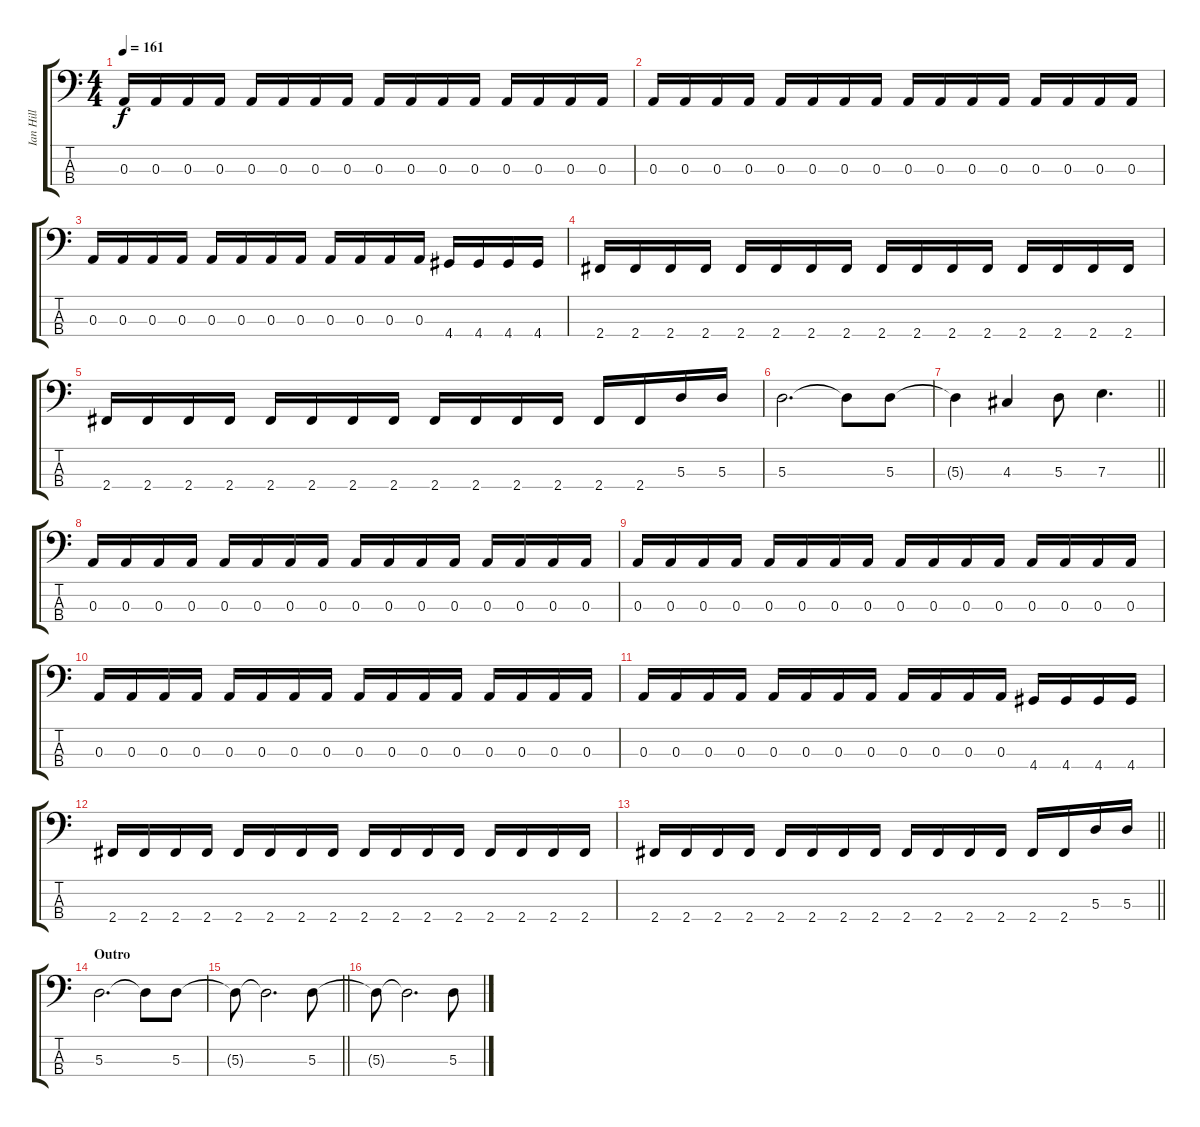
\track ("Ian Hill" "Ian Hill") {instrument electricbasspick}
\staff {score tabs}
\tuning (G2 D2 A1 E1) {hide}
\ts (4 4)
\tempo 161
\clef f4
\ks c
0.3.16{dy f} 0.3.16 0.3.16 0.3.16 0.3.16 0.3.16 0.3.16 0.3.16 0.3.16 0.3.16 0.3.16 0.3.16 0.3.16 0.3.16 0.3.16 0.3.16 |
0.3.16 0.3.16 0.3.16 0.3.16 0.3.16 0.3.16 0.3.16 0.3.16 0.3.16 0.3.16 0.3.16 0.3.16 0.3.16 0.3.16 0.3.16 0.3.16 |
0.3.16 0.3.16 0.3.16 0.3.16 0.3.16 0.3.16 0.3.16 0.3.16 0.3.16 0.3.16 0.3.16 0.3.16 4.4.16 4.4.16 4.4.16 4.4.16 |
2.4.16 2.4.16 2.4.16 2.4.16 2.4.16 2.4.16 2.4.16 2.4.16 2.4.16 2.4.16 2.4.16 2.4.16 2.4.16 2.4.16 2.4.16 2.4.16 |
2.4.16 2.4.16 2.4.16 2.4.16 2.4.16 2.4.16 2.4.16 2.4.16 2.4.16 2.4.16 2.4.16 2.4.16 2.4.16 2.4.16 5.3.16 5.3.16 |
5.3.2{d} 5.3{t}.8 5.3.8 |
\barLineRight lightlight
5.3{t}.4 4.3.4 5.3.8 7.3.4{d} |
0.3.16 0.3.16 0.3.16 0.3.16 0.3.16 0.3.16 0.3.16 0.3.16 0.3.16 0.3.16 0.3.16 0.3.16 0.3.16 0.3.16 0.3.16 0.3.16 |
0.3.16 0.3.16 0.3.16 0.3.16 0.3.16 0.3.16 0.3.16 0.3.16 0.3.16 0.3.16 0.3.16 0.3.16 0.3.16 0.3.16 0.3.16 0.3.16 |
0.3.16 0.3.16 0.3.16 0.3.16 0.3.16 0.3.16 0.3.16 0.3.16 0.3.16 0.3.16 0.3.16 0.3.16 0.3.16 0.3.16 0.3.16 0.3.16 |
0.3.16 0.3.16 0.3.16 0.3.16 0.3.16 0.3.16 0.3.16 0.3.16 0.3.16 0.3.16 0.3.16 0.3.16 4.4.16 4.4.16 4.4.16 4.4.16 |
2.4.16 2.4.16 2.4.16 2.4.16 2.4.16 2.4.16 2.4.16 2.4.16 2.4.16 2.4.16 2.4.16 2.4.16 2.4.16 2.4.16 2.4.16 2.4.16 |
\barLineRight lightlight
2.4.16 2.4.16 2.4.16 2.4.16 2.4.16 2.4.16 2.4.16 2.4.16 2.4.16 2.4.16 2.4.16 2.4.16 2.4.16 2.4.16 5.3.16 5.3.16 |
\section ("" "Outro")
5.3.2{d} 5.3{t}.8 5.3.8 |
\barLineRight lightlight
5.3{t}.8 5.3{t}.2{d} 5.3.8 |
5.3{t}.8 5.3{t}.2{d} 5.3.8
